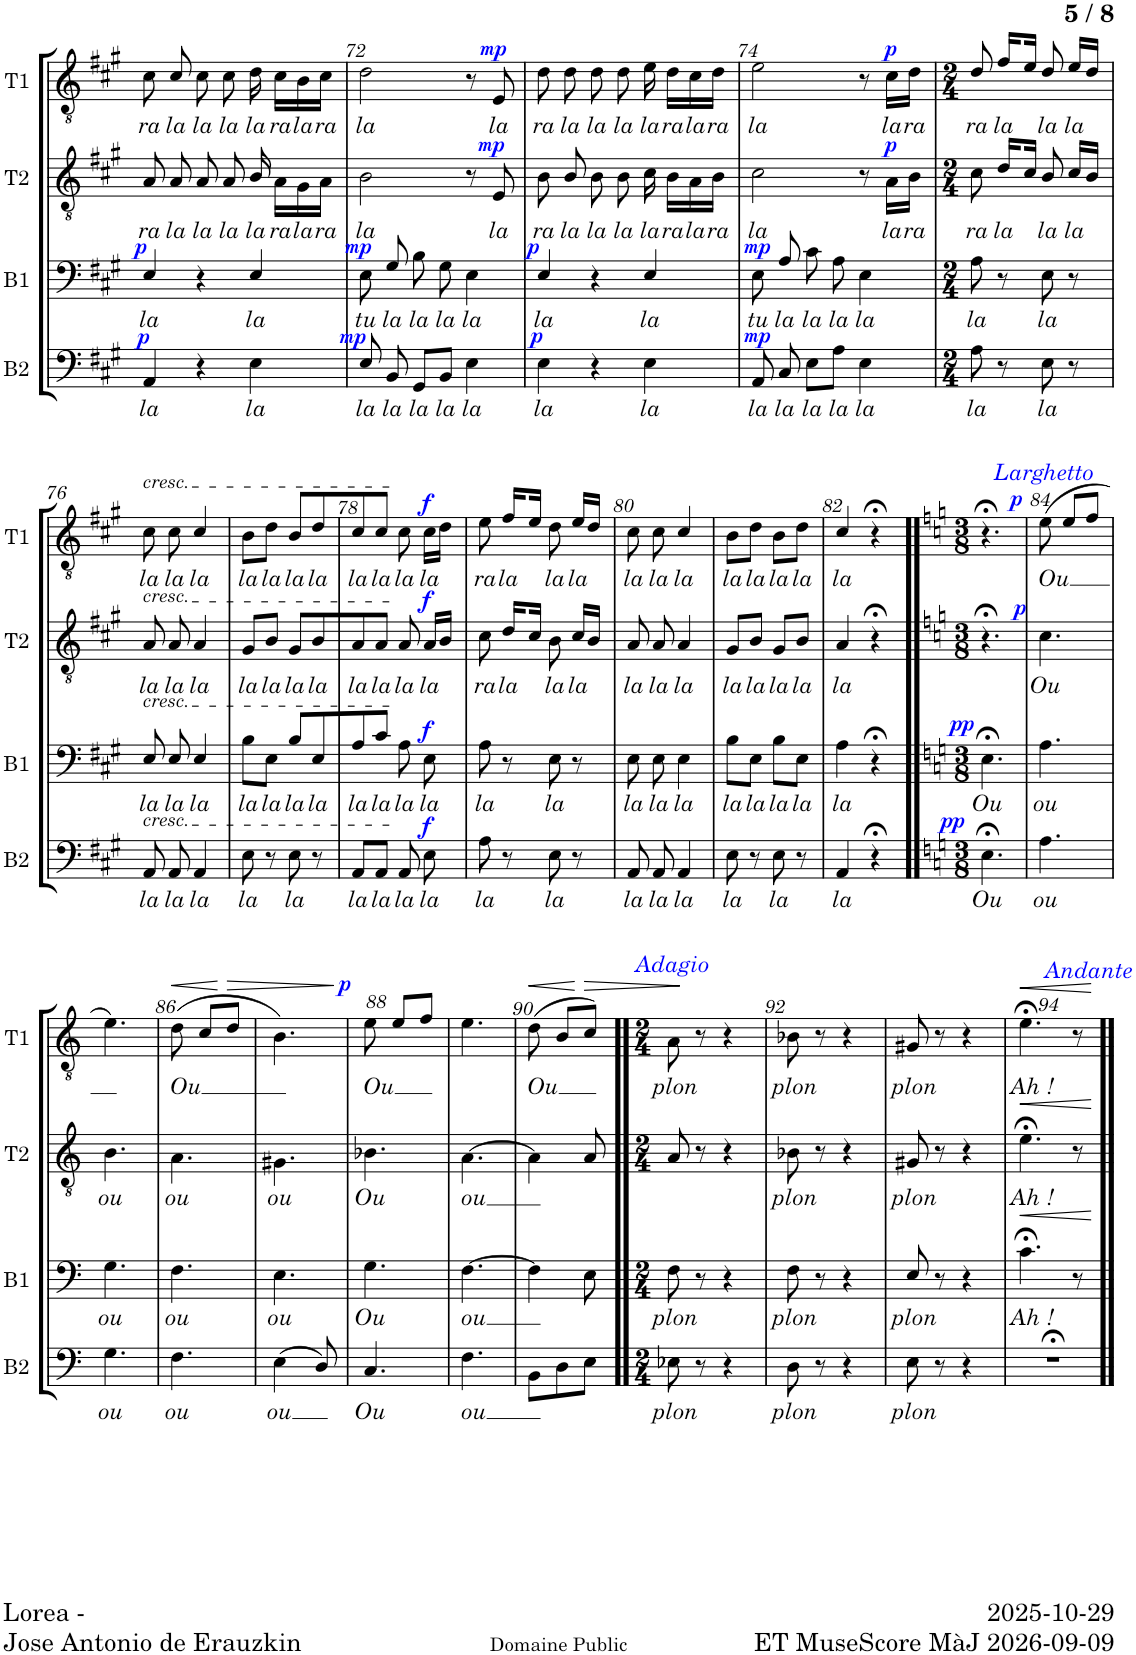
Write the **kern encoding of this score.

**kern	**text	**dynam	**kern	**text	**dynam	**kern	**text	**dynam	**kern	**text	**dynam
*part4	*part4	*part4	*part3	*part3	*part3	*part2	*part2	*part2	*part1	*part1	*part1
*staff4	*staff4	*staff4	*staff3	*staff3	*staff3	*staff2	*staff2	*staff2	*staff1	*staff1	*staff1
*I"Basse	*	*	*I"Baryton	*	*	*I"Ténor 2	*	*	*I"Ténor 1	*	*
*I'B2	*	*	*I'B1	*	*	*I'T2	*	*	*I'T1	*	*
!!LO:PB:g=z
*clefF4	*	*	*clefF4	*	*	*clefGv2	*	*	*clefGv2	*	*
*k[f#c#g#]	*	*	*k[f#c#g#]	*	*	*k[f#c#g#]	*	*	*k[f#c#g#]	*	*
*M3/4	*	*	*M3/4	*	*	*M3/4	*	*	*M3/4	*	*
=71	=71	=71	=71	=71	=71	=71	=71	=71	=71	=71	=71
!	!LO:LY:b	!LO:DY:a	!	!LO:LY:b	!LO:DY:a	!	!LO:LY:b	!	!	!LO:LY:b	!
4AA/	la	p	4E/	la	p	8A/	-ra	.	8c#\	-ra	.
!	!	!	!	!	!	!	!LO:LY:b	!	!	!LO:LY:b	!
.	.	.	.	.	.	8A/	la	.	8c#/	la	.
!	!	!	!	!	!	!	!LO:LY:b	!	!	!LO:LY:b	!
4r	.	.	4r	.	.	8A/	la	.	8c#\	la	.
!	!	!	!	!	!	!	!LO:LY:b	!	!	!LO:LY:b	!
.	.	.	.	.	.	8A/	la	.	8c#\	la	.
!	!LO:LY:b	!	!	!LO:LY:b	!	!	!LO:LY:b	!	!	!LO:LY:b	!
4E\	la	.	4E/	la	.	16B/	la	.	16d\	la	.
!	!	!	!	!	!	!	!LO:LY:b	!	!	!LO:LY:b	!
.	.	.	.	.	.	16A\LL	ra	.	16c#\LL	ra	.
!	!	!	!	!	!	!	!LO:LY:b	!	!	!LO:LY:b	!
.	.	.	.	.	.	16G#\	la	.	16B\	la	.
!	!	!	!	!	!	!	!LO:LY:b	!	!	!LO:LY:b	!
.	.	.	.	.	.	16A\JJ	ra	.	16c#\JJ	ra	.
=72	=72	=72	=72	=72	=72	=72	=72	=72	=72	=72	=72
!	!LO:LY:b	!LO:DY:a	!	!LO:LY:b	!LO:DY:a	!	!LO:LY:b	!	!	!LO:LY:b	!
8E/	la	mp	8E\	-tu	mp	2B\	la	.	2d\	la	.
!	!LO:LY:b	!	!	!LO:LY:b	!	!	!	!	!	!	!
8BB/	la	.	8G#/	la	.	.	.	.	.	.	.
!	!LO:LY:b	!	!	!LO:LY:b	!	!	!	!	!	!	!
8GG#/L	la	.	8B\	la	.	.	.	.	.	.	.
!	!LO:LY:b	!	!	!LO:LY:b	!	!	!	!	!	!	!
8BB/J	la	.	8G#\	la	.	.	.	.	.	.	.
!	!LO:LY:b	!	!	!LO:LY:b	!	!	!	!	!	!	!
4E\	la	.	4E\	la	.	8r	.	.	8r	.	.
!	!	!	!	!	!	!	!LO:LY:b	!LO:DY:a	!	!LO:LY:b	!LO:DY:a
.	.	.	.	.	.	8E/	la	mp	8E/	la	mp
=73	=73	=73	=73	=73	=73	=73	=73	=73	=73	=73	=73
!	!LO:LY:b	!LO:DY:a	!	!LO:LY:b	!LO:DY:a	!	!LO:LY:b	!	!	!LO:LY:b	!
4E\	la	p	4E/	la	p	8B\	-ra	.	8d\	-ra	.
!	!	!	!	!	!	!	!LO:LY:b	!	!	!LO:LY:b	!
.	.	.	.	.	.	8B/	la	.	8d\	la	.
!	!	!	!	!	!	!	!LO:LY:b	!	!	!LO:LY:b	!
4r	.	.	4r	.	.	8B\	la	.	8d\	la	.
!	!	!	!	!	!	!	!LO:LY:b	!	!	!LO:LY:b	!
.	.	.	.	.	.	8B\	la	.	8d\	la	.
!	!LO:LY:b	!	!	!LO:LY:b	!	!	!LO:LY:b	!	!	!LO:LY:b	!
4E\	la	.	4E/	la	.	16c#\	la	.	16e\	la	.
!	!	!	!	!	!	!	!LO:LY:b	!	!	!LO:LY:b	!
.	.	.	.	.	.	16B\LL	ra	.	16d\LL	ra	.
!	!	!	!	!	!	!	!LO:LY:b	!	!	!LO:LY:b	!
.	.	.	.	.	.	16A\	la	.	16c#\	la	.
!	!	!	!	!	!	!	!LO:LY:b	!	!	!LO:LY:b	!
.	.	.	.	.	.	16B\JJ	ra	.	16d\JJ	ra	.
=74	=74	=74	=74	=74	=74	=74	=74	=74	=74	=74	=74
!	!LO:LY:b	!LO:DY:a	!	!LO:LY:b	!LO:DY:a	!	!LO:LY:b	!	!	!LO:LY:b	!
8AA/	la	mp	8E\	-tu	mp	2c#\	la	.	2e\	la	.
!	!LO:LY:b	!	!	!LO:LY:b	!	!	!	!	!	!	!
8C#/	la	.	8A/	la	.	.	.	.	.	.	.
!	!LO:LY:b	!	!	!LO:LY:b	!	!	!	!	!	!	!
8E\L	la	.	8c#\	la	.	.	.	.	.	.	.
!	!LO:LY:b	!	!	!LO:LY:b	!	!	!	!	!	!	!
8A\J	la	.	8A\	la	.	.	.	.	.	.	.
!	!LO:LY:b	!	!	!LO:LY:b	!	!	!	!	!	!	!
4E\	la	.	4E\	la	.	8r	.	.	8r	.	.
!	!	!	!	!	!	!	!LO:LY:b	!LO:DY:a	!	!LO:LY:b	!LO:DY:a
.	.	.	.	.	.	16A\LL	la	p	16c#\LL	la	p
!	!	!	!	!	!	!	!LO:LY:b	!	!	!LO:LY:b	!
.	.	.	.	.	.	16B\JJ	ra	.	16d\JJ	ra	.
=75	=75	=75	=75	=75	=75	=75	=75	=75	=75	=75	=75
*M2/4	*	*	*M2/4	*	*	*M2/4	*	*	*M2/4	*	*
!	!LO:LY:b	!	!	!LO:LY:b	!	!	!LO:LY:b	!	!	!LO:LY:b	!
8A\	la	.	8A\	la	.	8c#\	-ra	.	8d/	-ra	.
!	!	!	!	!	!	!	!LO:LY:b	!	!	!LO:LY:b	!
8r	.	.	8r	.	.	16d/LL	la	.	16f#/LL	la	.
.	.	.	.	.	.	16c#/JL	.	.	16e/JL	.	.
!	!LO:LY:b	!	!	!LO:LY:b	!	!	!LO:LY:b	!	!	!LO:LY:b	!
8E\	la	.	8E\	la	.	8B/	la	.	8d/	la	.
!	!	!	!	!	!	!	!LO:LY:b	!	!	!LO:LY:b	!
8r	.	.	8r	.	.	16c#/LL	la	.	16e/LL	la	.
.	.	.	.	.	.	16B/JJ	.	.	16d/JJ	.	.
!!LO:LB:g=z
=76	=76	=76	=76	=76	=76	=76	=76	=76	=76	=76	=76
!	!	!	!	!	!	!	!	!	!LO:TX:a:i:t=cresc.	!	!
!	!	!	!	!	!	!LO:TX:a:i:t=cresc.	!	!	!	!	!
!	!	!	!LO:TX:a:i:t=cresc.	!	!	!	!	!	!	!	!
!LO:TX:a:i:t=cresc.	!	!	!	!	!	!	!	!	!	!	!
!	!LO:LY:b	!	!	!LO:LY:b	!	!	!LO:LY:b	!	!	!LO:LY:b	!
8AA/	la	.	8E/	la	.	8A/	la	.	8c#\	la	.
!	!LO:LY:b	!	!	!LO:LY:b	!	!	!LO:LY:b	!	!	!LO:LY:b	!
8AA/	la	.	8E/	la	.	8A/	la	.	8c#\	la	.
!	!LO:LY:b	!	!	!LO:LY:b	!	!	!LO:LY:b	!	!	!LO:LY:b	!
4AA/	la	.	4E/	la	.	4A/	la	.	4c#/	la	.
=77	=77	=77	=77	=77	=77	=77	=77	=77	=77	=77	=77
!	!LO:LY:b	!	!	!LO:LY:b	!	!	!LO:LY:b	!	!	!LO:LY:b	!
8E\	la	.	8B\L	la	.	8G#/L	la	.	8B\L	la	.
!	!	!	!	!LO:LY:b	!	!	!LO:LY:b	!	!	!LO:LY:b	!
8r	.	.	8E\J	la	.	8B/J	la	.	8d\J	la	.
!	!LO:LY:b	!	!	!LO:LY:b	!	!	!LO:LY:b	!	!	!LO:LY:b	!
8E\	la	.	8B/L	la	.	8G#/L	la	.	8B/L	la	.
!	!	!	!	!LO:LY:b	!	!	!LO:LY:b	!	!	!LO:LY:b	!
8r	.	.	8E/	la	.	8B/	la	.	8d/	la	.
=78	=78	=78	=78	=78	=78	=78	=78	=78	=78	=78	=78
!	!LO:LY:b	!	!	!LO:LY:b	!	!	!LO:LY:b	!	!	!LO:LY:b	!
8AA/L	la	.	8A/	la	.	8A/	la	.	8c#/	la	.
!	!LO:LY:b	!	!	!LO:LY:b	!	!	!LO:LY:b	!	!	!LO:LY:b	!
8AA/J	la	.	8c#/J	la	.	8A/J	la	.	8c#/J	la	.
!	!LO:LY:b	!	!	!LO:LY:b	!	!	!LO:LY:b	!	!	!LO:LY:b	!
8AA/	la	.	8A\	la	.	8A/	la	.	8c#\	la	.
!	!LO:LY:b	!LO:DY:a	!	!LO:LY:b	!LO:DY:a	!	!LO:LY:b	!LO:DY:a	!	!LO:LY:b	!LO:DY:a
8E\	la	f	8E\	la	f	16A/LL	la	f	16c#\LL	la	f
.	.	.	.	.	.	16B/JJ	.	.	16d\JJ	.	.
=79	=79	=79	=79	=79	=79	=79	=79	=79	=79	=79	=79
!	!LO:LY:b	!	!	!LO:LY:b	!	!	!LO:LY:b	!	!	!LO:LY:b	!
8A\	la	.	8A\	la	.	8c#\	-ra	.	8e\	-ra	.
!	!	!	!	!	!	!	!LO:LY:b	!	!	!LO:LY:b	!
8r	.	.	8r	.	.	16d/LL	la	.	16f#/LL	la	.
.	.	.	.	.	.	16c#/JL	.	.	16e/JL	.	.
!	!LO:LY:b	!	!	!LO:LY:b	!	!	!LO:LY:b	!	!	!LO:LY:b	!
8E\	la	.	8E\	la	.	8B\	la	.	8d\	la	.
!	!	!	!	!	!	!	!LO:LY:b	!	!	!LO:LY:b	!
8r	.	.	8r	.	.	16c#/LL	la	.	16e/LL	la	.
.	.	.	.	.	.	16B/JJ	.	.	16d/JJ	.	.
=80	=80	=80	=80	=80	=80	=80	=80	=80	=80	=80	=80
!	!LO:LY:b	!	!	!LO:LY:b	!	!	!LO:LY:b	!	!	!LO:LY:b	!
8AA/	la	.	8E\	la	.	8A/	la	.	8c#\	la	.
!	!LO:LY:b	!	!	!LO:LY:b	!	!	!LO:LY:b	!	!	!LO:LY:b	!
8AA/	la	.	8E\	la	.	8A/	la	.	8c#\	la	.
!	!LO:LY:b	!	!	!LO:LY:b	!	!	!LO:LY:b	!	!	!LO:LY:b	!
4AA/	la	.	4E\	la	.	4A/	la	.	4c#/	la	.
=81	=81	=81	=81	=81	=81	=81	=81	=81	=81	=81	=81
!	!LO:LY:b	!	!	!LO:LY:b	!	!	!LO:LY:b	!	!	!LO:LY:b	!
8E\	la	.	8B\L	la	.	8G#/L	la	.	8B\L	la	.
!	!	!	!	!LO:LY:b	!	!	!LO:LY:b	!	!	!LO:LY:b	!
8r	.	.	8E\J	la	.	8B/J	la	.	8d\J	la	.
!	!LO:LY:b	!	!	!LO:LY:b	!	!	!LO:LY:b	!	!	!LO:LY:b	!
8E\	la	.	8B\L	la	.	8G#/L	la	.	8B\L	la	.
!	!	!	!	!LO:LY:b	!	!	!LO:LY:b	!	!	!LO:LY:b	!
8r	.	.	8E\J	la	.	8B/J	la	.	8d\J	la	.
=82	=82	=82	=82	=82	=82	=82	=82	=82	=82	=82	=82
!	!LO:LY:b	!	!	!LO:LY:b	!	!	!LO:LY:b	!	!	!LO:LY:b	!
4AA/	la	.	4A\	la	.	4A/	la	.	4c#/	la	.
4r;<	.	.	4r;<	.	.	4r;<	.	.	4r;<	.	.
=83!!	=83!!	=83!!	=83!!	=83!!	=83!!	=83!!	=83!!	=83!!	=83!!	=83!!	=83!!
*k[]	*	*	*k[]	*	*	*k[]	*	*	*k[]	*	*
*M3/8	*	*	*M3/8	*	*	*M3/8	*	*	*M3/8	*	*
!	!	!	!	!	!	!	!	!	!LO:TX:a:i:color=#0000FF:t=Larghetto	!	!
!	!LO:LY:b	!LO:DY:a	!	!LO:LY:b	!LO:DY:a	!	!	!	!	!	!
4.E;<\	Ou	pp	4.E;<\	Ou	pp	4.r;<	.	.	4.r;<	.	.
=84	=84	=84	=84	=84	=84	=84	=84	=84	=84	=84	=84
!	!LO:LY:b	!	!	!LO:LY:b	!	!	!LO:LY:b	!LO:DY:a	!	!LO:LY:b	!LO:DY:a
4.A\	ou	.	4.A\	ou	.	4.c\	Ou	p	(8e\	Ou	p
.	.	.	.	.	.	.	.	.	8e/L	.	.
.	.	.	.	.	.	.	.	.	8f/J	.	.
!!LO:LB:g=z
=85	=85	=85	=85	=85	=85	=85	=85	=85	=85	=85	=85
!	!LO:LY:b	!	!	!LO:LY:b	!	!	!LO:LY:b	!	!	!	!
4.G\	ou	.	4.G\	ou	.	4.B\	ou	.	4.e\)	.	.
=86	=86	=86	=86	=86	=86	=86	=86	=86	=86	=86	=86
!	!LO:LY:b	!	!	!LO:LY:b	!	!	!LO:LY:b	!	!	!LO:LY:b	!LO:HP:b
4.F\	ou	.	4.F\	ou	.	4.A\	ou	.	(8d\	Ou	<
.	.	.	.	.	.	.	.	.	8c/L	.	.
!	!	!	!	!	!	!	!	!	!	!	!LO:HP:n=1:b
.	.	.	.	.	.	.	.	.	8d/J	.	[ >
=87	=87	=87	=87	=87	=87	=87	=87	=87	=87	=87	=87
!	!LO:LY:b	!	!	!LO:LY:b	!	!	!LO:LY:b	!	!	!	!
(4E\	ou	.	4.E\	ou	.	4.G#X\	ou	.	4.B\)	.	.
8D/)	.	.	.	.	.	.	.	.	.	.	.
.	.	.	.	.	.	.	.	.	.	.	]
=88	=88	=88	=88	=88	=88	=88	=88	=88	=88	=88	=88
!	!LO:LY:b	!	!	!LO:LY:b	!	!	!LO:LY:b	!	!	!LO:LY:b	!LO:DY:a
4.C/	Ou	.	4.G\	Ou	.	4.B-X\	Ou	.	8e\	Ou	p
.	.	.	.	.	.	.	.	.	8e/L	.	.
.	.	.	.	.	.	.	.	.	8f/J	.	.
=89	=89	=89	=89	=89	=89	=89	=89	=89	=89	=89	=89
!	!LO:LY:b	!	!	!LO:LY:b	!	!	!LO:LY:b	!	!	!	!
4.F\	ou	.	[4.F\	ou	.	[4.A\	ou	.	4.e\	.	.
=90	=90	=90	=90	=90	=90	=90	=90	=90	=90	=90	=90
!	!	!	!	!	!	!	!	!	!	!LO:LY:b	!LO:HP:b
8BB\L	.	.	4F\]	.	.	4A\]	.	.	(8d\	Ou	<
8D\	.	.	.	.	.	.	.	.	8B/L	.	.
!	!	!	!	!	!	!	!	!	!	!	!LO:HP:n=1:b
8E\J	.	.	8E\	.	.	8A/	.	.	8c/J)	.	[ >
=91!!	=91!!	=91!!	=91!!	=91!!	=91!!	=91!!	=91!!	=91!!	=91!!	=91!!	=91!!
*M2/4	*	*	*M2/4	*	*	*M2/4	*	*	*M2/4	*	*
!	!	!	!	!	!	!	!	!	!LO:TX:a:i:color=#0000FF:t=Adagio	!	!
!	!LO:LY:b	!	!	!LO:LY:b	!	!	!	!	!	!LO:LY:b	!
8E-X\	plon	.	8F\	plon	.	8A/	.	.	8A\	plon	.
8r	.	.	8r	.	.	8r	.	.	8r	.	.
4r	.	.	4r	.	.	4r	.	.	4r	.	]
=92	=92	=92	=92	=92	=92	=92	=92	=92	=92	=92	=92
!	!LO:LY:b	!	!	!LO:LY:b	!	!	!LO:LY:b	!	!	!LO:LY:b	!
8D\	plon	.	8F\	plon	.	8B-X\	plon	.	8B-X\	plon	.
8r	.	.	8r	.	.	8r	.	.	8r	.	.
4r	.	.	4r	.	.	4r	.	.	4r	.	.
=93	=93	=93	=93	=93	=93	=93	=93	=93	=93	=93	=93
!	!LO:LY:b	!	!	!LO:LY:b	!	!	!LO:LY:b	!	!	!LO:LY:b	!
8E\	plon	.	8E/	plon	.	8G#X/	plon	.	8G#X/	plon	.
8r	.	.	8r	.	.	8r	.	.	8r	.	.
4r	.	.	4r	.	.	4r	.	.	4r	.	.
=94	=94	=94	=94	=94	=94	=94	=94	=94	=94	=94	=94
!	!	!	!	!	!	!	!	!	!LO:TX:a:i:color=#0000FF:t=Andante	!	!
!	!	!	!	!LO:LY:b	!LO:HP:b	!	!LO:LY:b	!LO:HP:b	!	!LO:LY:b	!LO:HP:b
2r;<	.	.	4.c;<\	Ah !	<	4.e;<\	Ah !	<	4.e;<\	Ah !	<
.	.	.	8r	.	.	8r	.	.	8r	.	.
.	.	.	.	.	[	.	.	[	.	.	[
=!!	=!!	=!!	=!!	=!!	=!!	=!!	=!!	=!!	=!!	=!!	=!!
*-	*-	*-	*-	*-	*-	*-	*-	*-	*-	*-	*-
